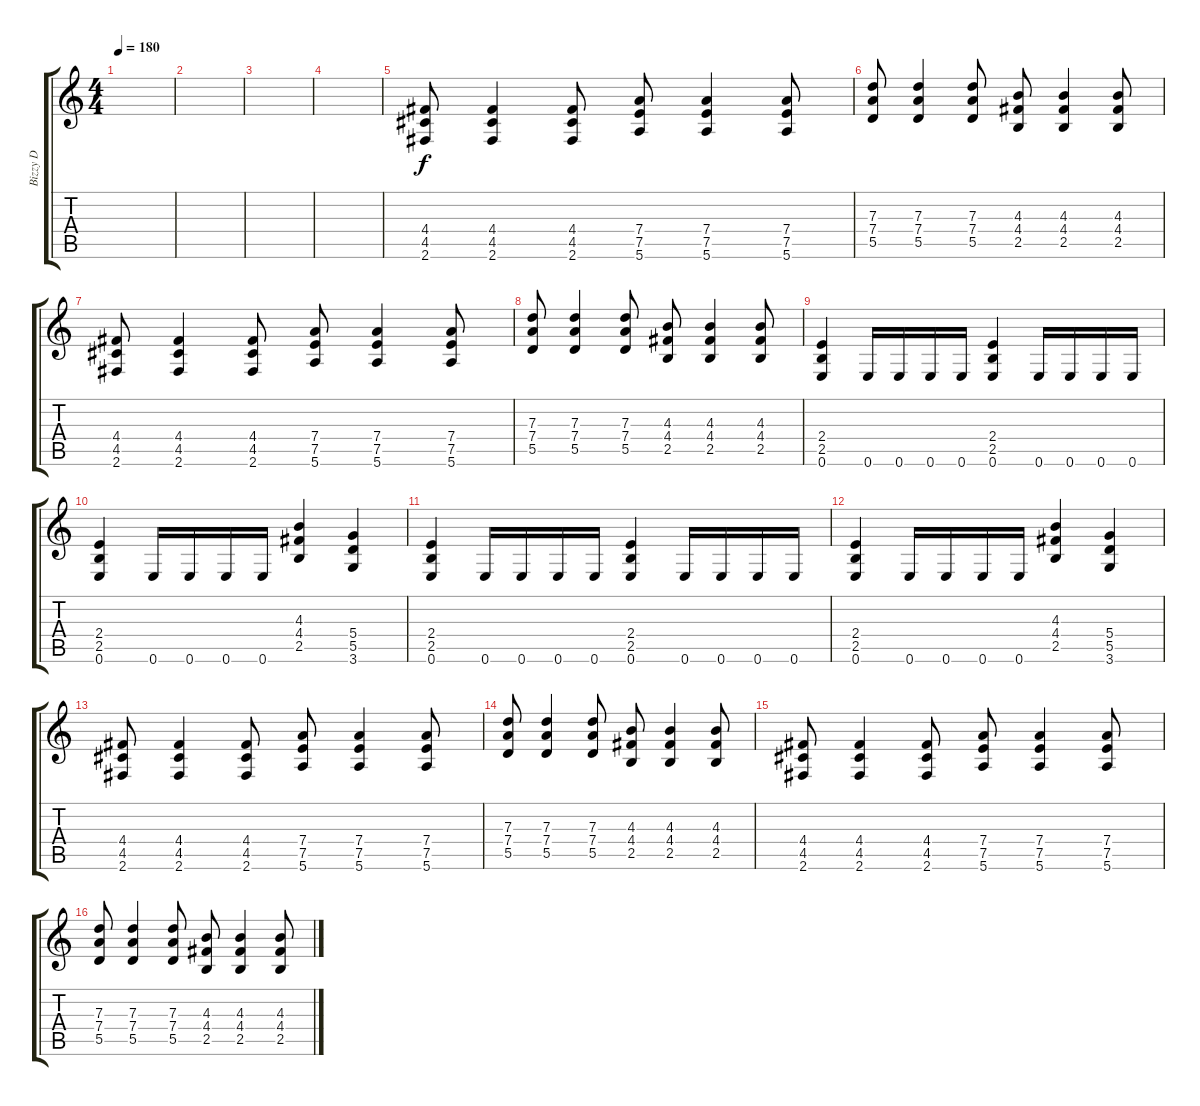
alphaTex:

\track ("Bizzy D" "Bizzy D") {instrument overdrivenguitar}
\staff {score tabs}
\tuning (E4 B3 G3 D3 A2 E2) {hide}
\ts (4 4)
\tempo 180
\clef g2
\ks c
|
|
|
|
(4.4 4.5 2.6).8 (4.4 4.5 2.6).4 (4.4 4.5 2.6).8 (7.4 7.5 5.6).8 (7.4 7.5 5.6).4 (7.4 7.5 5.6).8 |
(7.3 7.4 5.5).8 (7.3 7.4 5.5).4 (7.3 7.4 5.5).8 (4.3 4.4 2.5).8 (4.3 4.4 2.5).4 (4.3 4.4 2.5).8 |
(4.4 4.5 2.6).8 (4.4 4.5 2.6).4 (4.4 4.5 2.6).8 (7.4 7.5 5.6).8 (7.4 7.5 5.6).4 (7.4 7.5 5.6).8 |
(7.3 7.4 5.5).8 (7.3 7.4 5.5).4 (7.3 7.4 5.5).8 (4.3 4.4 2.5).8 (4.3 4.4 2.5).4 (4.3 4.4 2.5).8 |
(2.4 2.5 0.6).4 0.6.16 0.6.16 0.6.16 0.6.16 (2.4 2.5 0.6).4 0.6.16 0.6.16 0.6.16 0.6.16 |
(2.4 2.5 0.6).4 0.6.16 0.6.16 0.6.16 0.6.16 (4.3 4.4 2.5).4 (5.4 5.5 3.6).4 |
(2.4 2.5 0.6).4 0.6.16 0.6.16 0.6.16 0.6.16 (2.4 2.5 0.6).4 0.6.16 0.6.16 0.6.16 0.6.16 |
(2.4 2.5 0.6).4 0.6.16 0.6.16 0.6.16 0.6.16 (4.3 4.4 2.5).4 (5.4 5.5 3.6).4 |
(4.4 4.5 2.6).8 (4.4 4.5 2.6).4 (4.4 4.5 2.6).8 (7.4 7.5 5.6).8 (7.4 7.5 5.6).4 (7.4 7.5 5.6).8 |
(7.3 7.4 5.5).8 (7.3 7.4 5.5).4 (7.3 7.4 5.5).8 (4.3 4.4 2.5).8 (4.3 4.4 2.5).4 (4.3 4.4 2.5).8 |
(4.4 4.5 2.6).8 (4.4 4.5 2.6).4 (4.4 4.5 2.6).8 (7.4 7.5 5.6).8 (7.4 7.5 5.6).4 (7.4 7.5 5.6).8 |
(7.3 7.4 5.5).8 (7.3 7.4 5.5).4 (7.3 7.4 5.5).8 (4.3 4.4 2.5).8 (4.3 4.4 2.5).4 (4.3 4.4 2.5).8
